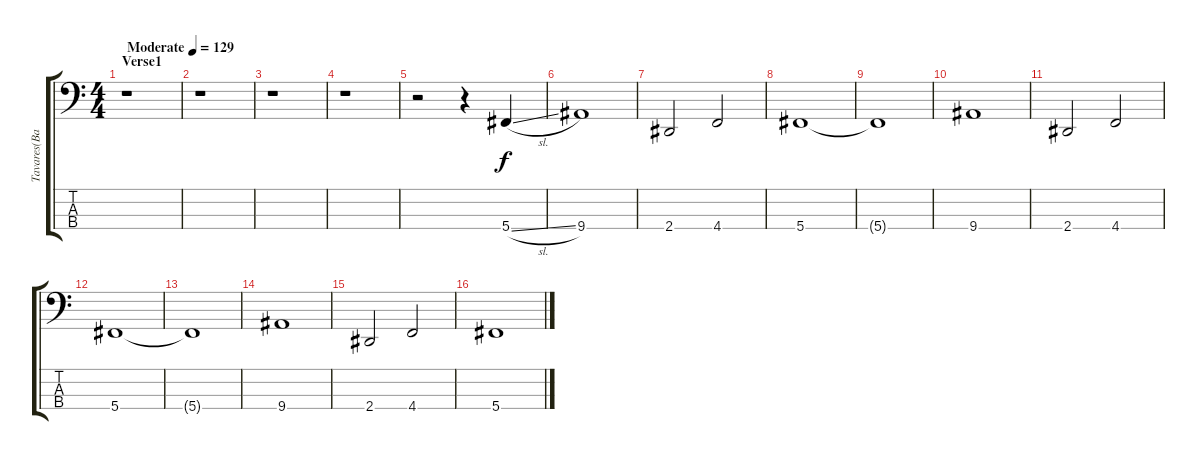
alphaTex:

\track ("Tavares(Baixo)" "Tavares(Ba") {instrument electricbasspick}
\staff {score tabs}
\tuning (Gb2 Db2 Ab1 Db1) {hide}
\ts (4 4)
\section ("" "Verse1")
\tempo (129 "Moderate")
\clef f4
\ks c
r.1{dy f instrument electricbasspick} |
r.1 |
r.1 |
r.1 |
r.2 r.4 5.4{sl}.4 |
9.4.1 |
2.4.2 4.4.2 |
5.4.1 |
5.4{t}.1 |
9.4.1 |
2.4.2 4.4.2 |
5.4.1 |
5.4{t}.1 |
9.4.1 |
2.4.2 4.4.2 |
5.4.1
